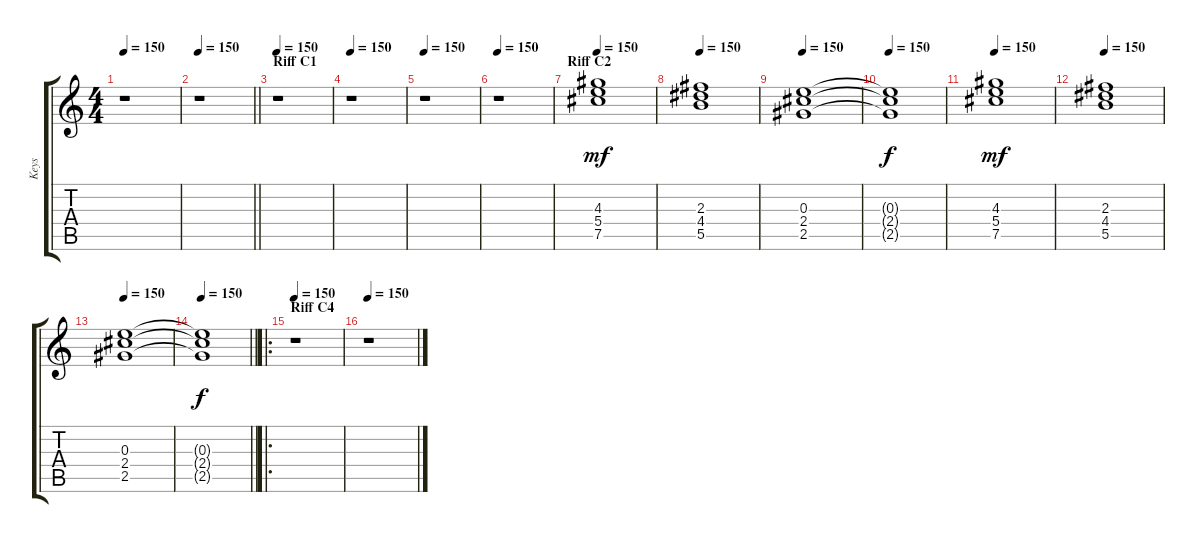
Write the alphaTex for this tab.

\track ("Keys" "Keys") {instrument drawbarorgan}
\staff {score tabs}
\tuning (Db6 Ab5 E5 B4 Gb4 B3) {hide}
\ts (4 4)
\tempo 150
\clef g2
\ks c
r.1{dy f} |
\tempo 150
\barLineRight lightlight
r.1 |
\section ("" "Riff C1")
\tempo 150
r.1 |
\tempo 150
r.1 |
\tempo 150
r.1 |
\tempo 150
r.1 |
\section ("" "Riff C2")
\tempo 150
(4.3 5.4 7.5).1{dy mf} |
\tempo 150
(2.3 4.4 5.5).1 |
\tempo 150
(0.3 2.4 2.5).1 |
\tempo 150
(0.3{t} 2.4{t} 2.5{t}).1{dy f} |
\tempo 150
(4.3 5.4 7.5).1{dy mf} |
\tempo 150
(2.3 4.4 5.5).1 |
\tempo 150
(0.3 2.4 2.5).1 |
\tempo 150
\barLineRight lightlight
(0.3{t} 2.4{t} 2.5{t}).1{dy f} |
\ro
\section ("" "Riff C4")
\tempo 150
r.1 |
\tempo 150
r.1
